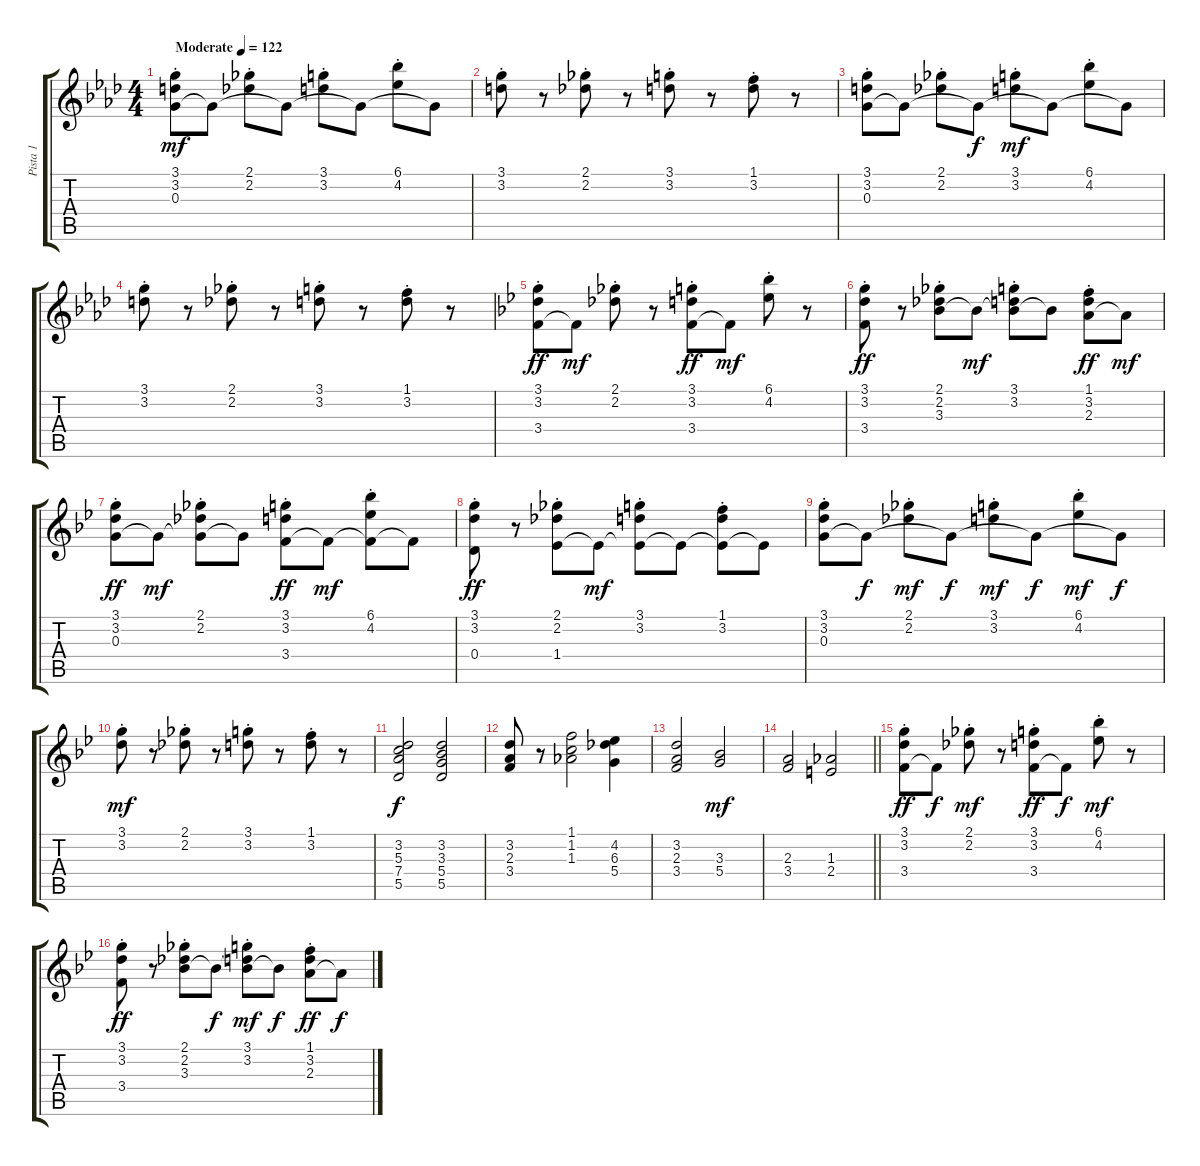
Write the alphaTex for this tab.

\track ("Pista 1" "Pista 1") {instrument acousticguitarsteel}
\staff {score tabs}
\tuning (E4 B3 G3 D3 A2 D2) {hide}
\ts (4 4)
\tempo (122 "Moderate")
\clef g2
\ks fminor
(3.1{st} 3.2{st} 0.3).8{dy mf instrument acousticguitarsteel} 0.3{t}.8 (2.1{st} 2.2{st}).8 0.3{t}.8 (3.1{st} 3.2{st}).8 0.3{t}.8 (6.1{st} 4.2{st}).8 0.3{t}.8 |
(3.1{st} 3.2{st}).8 r.8 (2.1{st} 2.2{st}).8 r.8 (3.1{st} 3.2{st}).8 r.8 (1.1{st} 3.2{st}).8 r.8 |
(3.1{st} 3.2{st} 0.3).8 0.3{t}.8 (2.1{st} 2.2{st}).8 0.3{t}.8{dy f} (3.1{st} 3.2{st}).8{dy mf} 0.3{t}.8 (6.1{st} 4.2{st}).8 0.3{t}.8 |
(3.1{st} 3.2{st}).8 r.8 (2.1{st} 2.2{st}).8 r.8 (3.1{st} 3.2{st}).8 r.8 (1.1{st} 3.2{st}).8 r.8 |
\ks gminor
(3.1{st} 3.2{st} 3.4).8{dy ff} 3.4{t}.8{dy mf} (2.1{st} 2.2{st}).8 r.8 (3.1{st} 3.2{st} 3.4).8{dy ff} 3.4{t}.8{dy mf} (6.1{st} 4.2{st}).8 r.8 |
(3.1{st} 3.2{st} 3.4).8{dy ff} r.8 (2.1{st} 2.2{st} 3.3).8 3.3{t}.8{dy mf} (3.1{st} 3.2{st} 3.3{t}).8 3.3{t}.8 (1.1{st} 3.2{st} 2.3).8{dy ff} 2.3{t}.8{dy mf} |
(3.1{st} 3.2{st} 0.3).8{dy ff} 0.3{t}.8{dy mf} (2.1{st} 2.2{st} 0.3{t}).8 0.3{t}.8 (3.1{st} 3.2{st} 3.4).8{dy ff} 3.4{t}.8{dy mf} (6.1{st} 4.2{st} 3.4{t}).8 3.4{t}.8 |
(3.1{st} 3.2{st} 0.4).8{dy ff} r.8 (2.1{st} 2.2{st} 1.4).8 1.4{t}.8{dy mf} (3.1{st} 3.2{st} 1.4{t}).8 1.4{t}.8 (1.1{st} 3.2{st} 1.4{t}).8 1.4{t}.8 |
(3.1{st} 3.2{st} 0.3).8 0.3{t}.8{dy f} (2.1{st} 2.2{st}).8{dy mf} 0.3{t}.8{dy f} (3.1{st} 3.2{st}).8{dy mf} 0.3{t}.8{dy f} (6.1{st} 4.2{st}).8{dy mf} 0.3{t}.8{dy f} |
(3.1{st} 3.2{st}).8{dy mf} r.8 (2.1{st} 2.2{st}).8 r.8 (3.1{st} 3.2{st}).8 r.8 (1.1{st} 3.2{st}).8 r.8 |
(3.2 5.3 7.4 5.5).2{dy f} (3.2 3.3 5.4 5.5).2 |
(3.2 2.3 3.4).8 r.8 (1.1 1.2 1.3).2 (4.2 6.3 5.4).4 |
(3.2 2.3 3.4).2 (3.3 5.4).2{dy mf} |
\barLineRight lightlight
(2.3 3.4).2 (1.3 2.4).2 |
(3.1{st} 3.2{st} 3.4).8{dy ff} 3.4{t}.8{dy f} (2.1{st} 2.2{st}).8{dy mf} r.8 (3.1{st} 3.2{st} 3.4).8{dy ff} 3.4{t}.8{dy f} (6.1{st} 4.2{st}).8{dy mf} r.8 |
(3.1{st} 3.2{st} 3.4).8{dy ff} r.8 (2.1{st} 2.2{st} 3.3).8 3.3{t}.8{dy f} (3.1{st} 3.2{st} 3.3{t}).8{dy mf} 3.3{t}.8{dy f} (1.1{st} 3.2{st} 2.3).8{dy ff} 2.3{t}.8{dy f}
